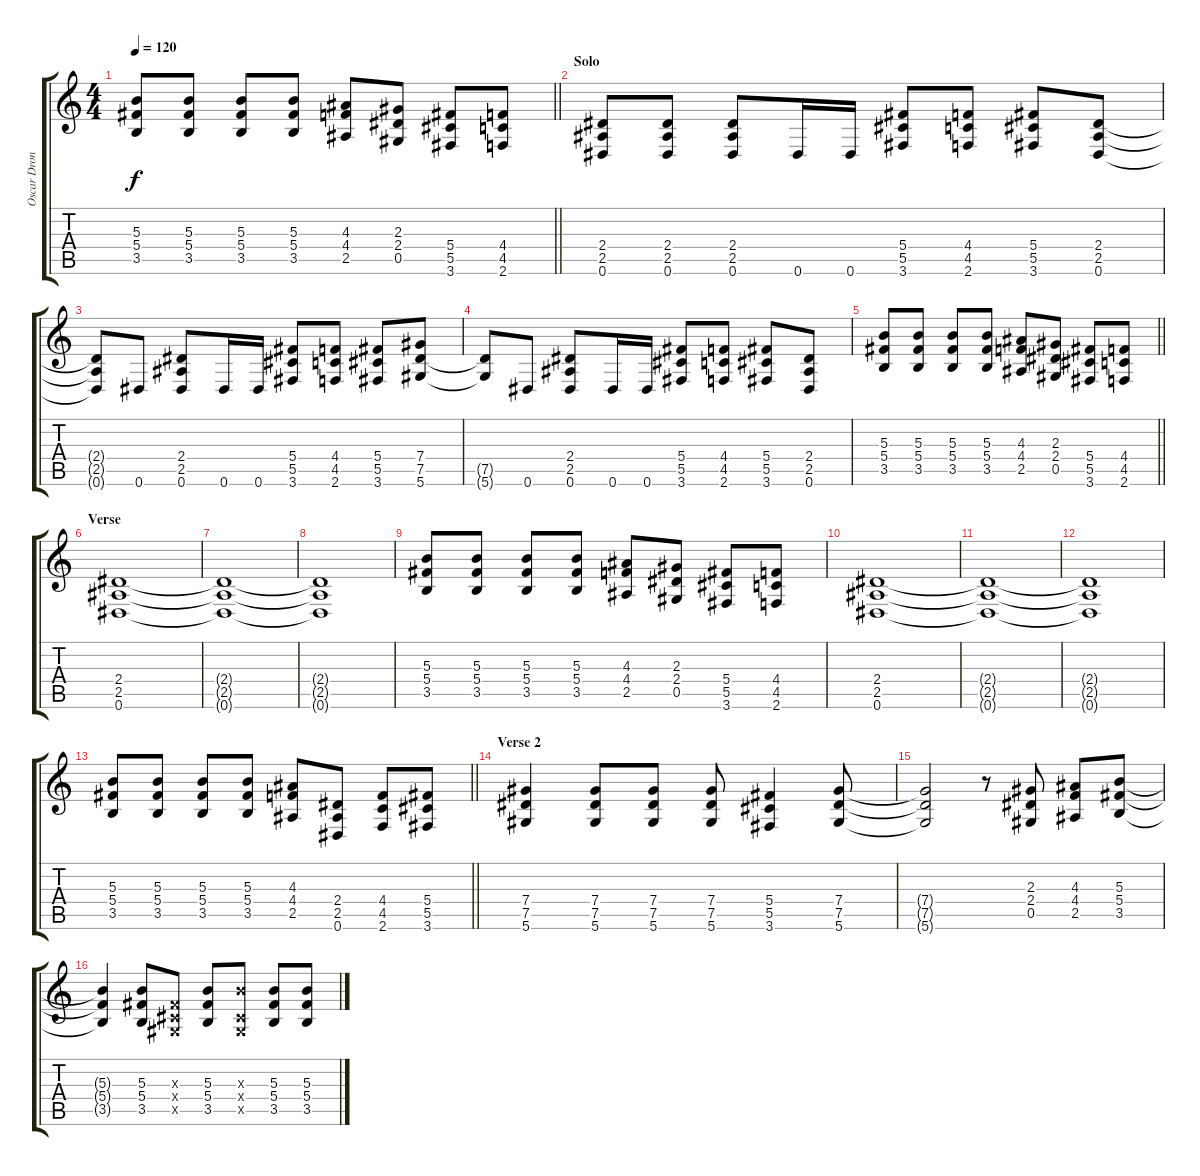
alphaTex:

\track ("Oscar Dronjak" "Oscar Dron") {instrument distortionguitar}
\staff {score tabs}
\tuning (Eb4 Bb3 Gb3 Db3 Ab2 Eb2) {hide}
\ts (4 4)
\tempo 120
\clef g2
\barLineRight lightlight
\ks c
(5.3 5.4 3.5).8{dy f} (5.3 5.4 3.5).8 (5.3 5.4 3.5).8 (5.3 5.4 3.5).8 (4.3 4.4 2.5).8 (2.3 2.4 0.5).8 (5.4 5.5 3.6).8 (4.4 4.5 2.6).8 |
\section ("" "Solo")
(2.4 2.5 0.6).8 (2.4 2.5 0.6).8 (2.4 2.5 0.6).8 0.6.16 0.6.16 (5.4 5.5 3.6).8 (4.4 4.5 2.6).8 (5.4 5.5 3.6).8 (2.4 2.5 0.6).8 |
(2.4{t} 2.5{t} 0.6{t}).8 0.6.8 (2.4 2.5 0.6).8 0.6.16 0.6.16 (5.4 5.5 3.6).8 (4.4 4.5 2.6).8 (5.4 5.5 3.6).8 (7.4 7.5 5.6).8 |
(7.5{t} 5.6{t}).8 0.6.8 (2.4 2.5 0.6).8 0.6.16 0.6.16 (5.4 5.5 3.6).8 (4.4 4.5 2.6).8 (5.4 5.5 3.6).8 (2.4 2.5 0.6).8 |
\barLineRight lightlight
(5.3 5.4 3.5).8 (5.3 5.4 3.5).8 (5.3 5.4 3.5).8 (5.3 5.4 3.5).8 (4.3 4.4 2.5).8 (2.3 2.4 0.5).8 (5.4 5.5 3.6).8 (4.4 4.5 2.6).8 |
\section ("" "Verse")
(2.4 2.5 0.6).1 |
(2.4{t} 2.5{t} 0.6{t}).1 |
(2.4{t} 2.5{t} 0.6{t}).1 |
(5.3 5.4 3.5).8 (5.3 5.4 3.5).8 (5.3 5.4 3.5).8 (5.3 5.4 3.5).8 (4.3 4.4 2.5).8 (2.3 2.4 0.5).8 (5.4 5.5 3.6).8 (4.4 4.5 2.6).8 |
(2.4 2.5 0.6).1 |
(2.4{t} 2.5{t} 0.6{t}).1 |
(2.4{t} 2.5{t} 0.6{t}).1 |
\barLineRight lightlight
(5.3 5.4 3.5).8 (5.3 5.4 3.5).8 (5.3 5.4 3.5).8 (5.3 5.4 3.5).8 (4.3 4.4 2.5).8 (2.4 2.5 0.6).8 (4.4 4.5 2.6).8 (5.4 5.5 3.6).8 |
\section ("" "Verse 2")
(7.4 7.5 5.6).4 (7.4 7.5 5.6).8 (7.4 7.5 5.6).8 (7.4 7.5 5.6).8 (5.4 5.5 3.6).4 (7.4 7.5 5.6).8 |
(7.4{t} 7.5{t} 5.6{t}).2 r.8 (2.3 2.4 0.5).8 (4.3 4.4 2.5).8 (5.3 5.4 3.5).8 |
(5.3{t} 5.4{t} 3.5{t}).4 (5.3 5.4 3.5).8 (0.3{x} 0.4{x} 0.5{x}).8 (5.3 5.4 3.5).8 (5.3{x} 0.4{x} 0.5{x}).8 (5.3 5.4 3.5).8 (5.3 5.4 3.5).8
